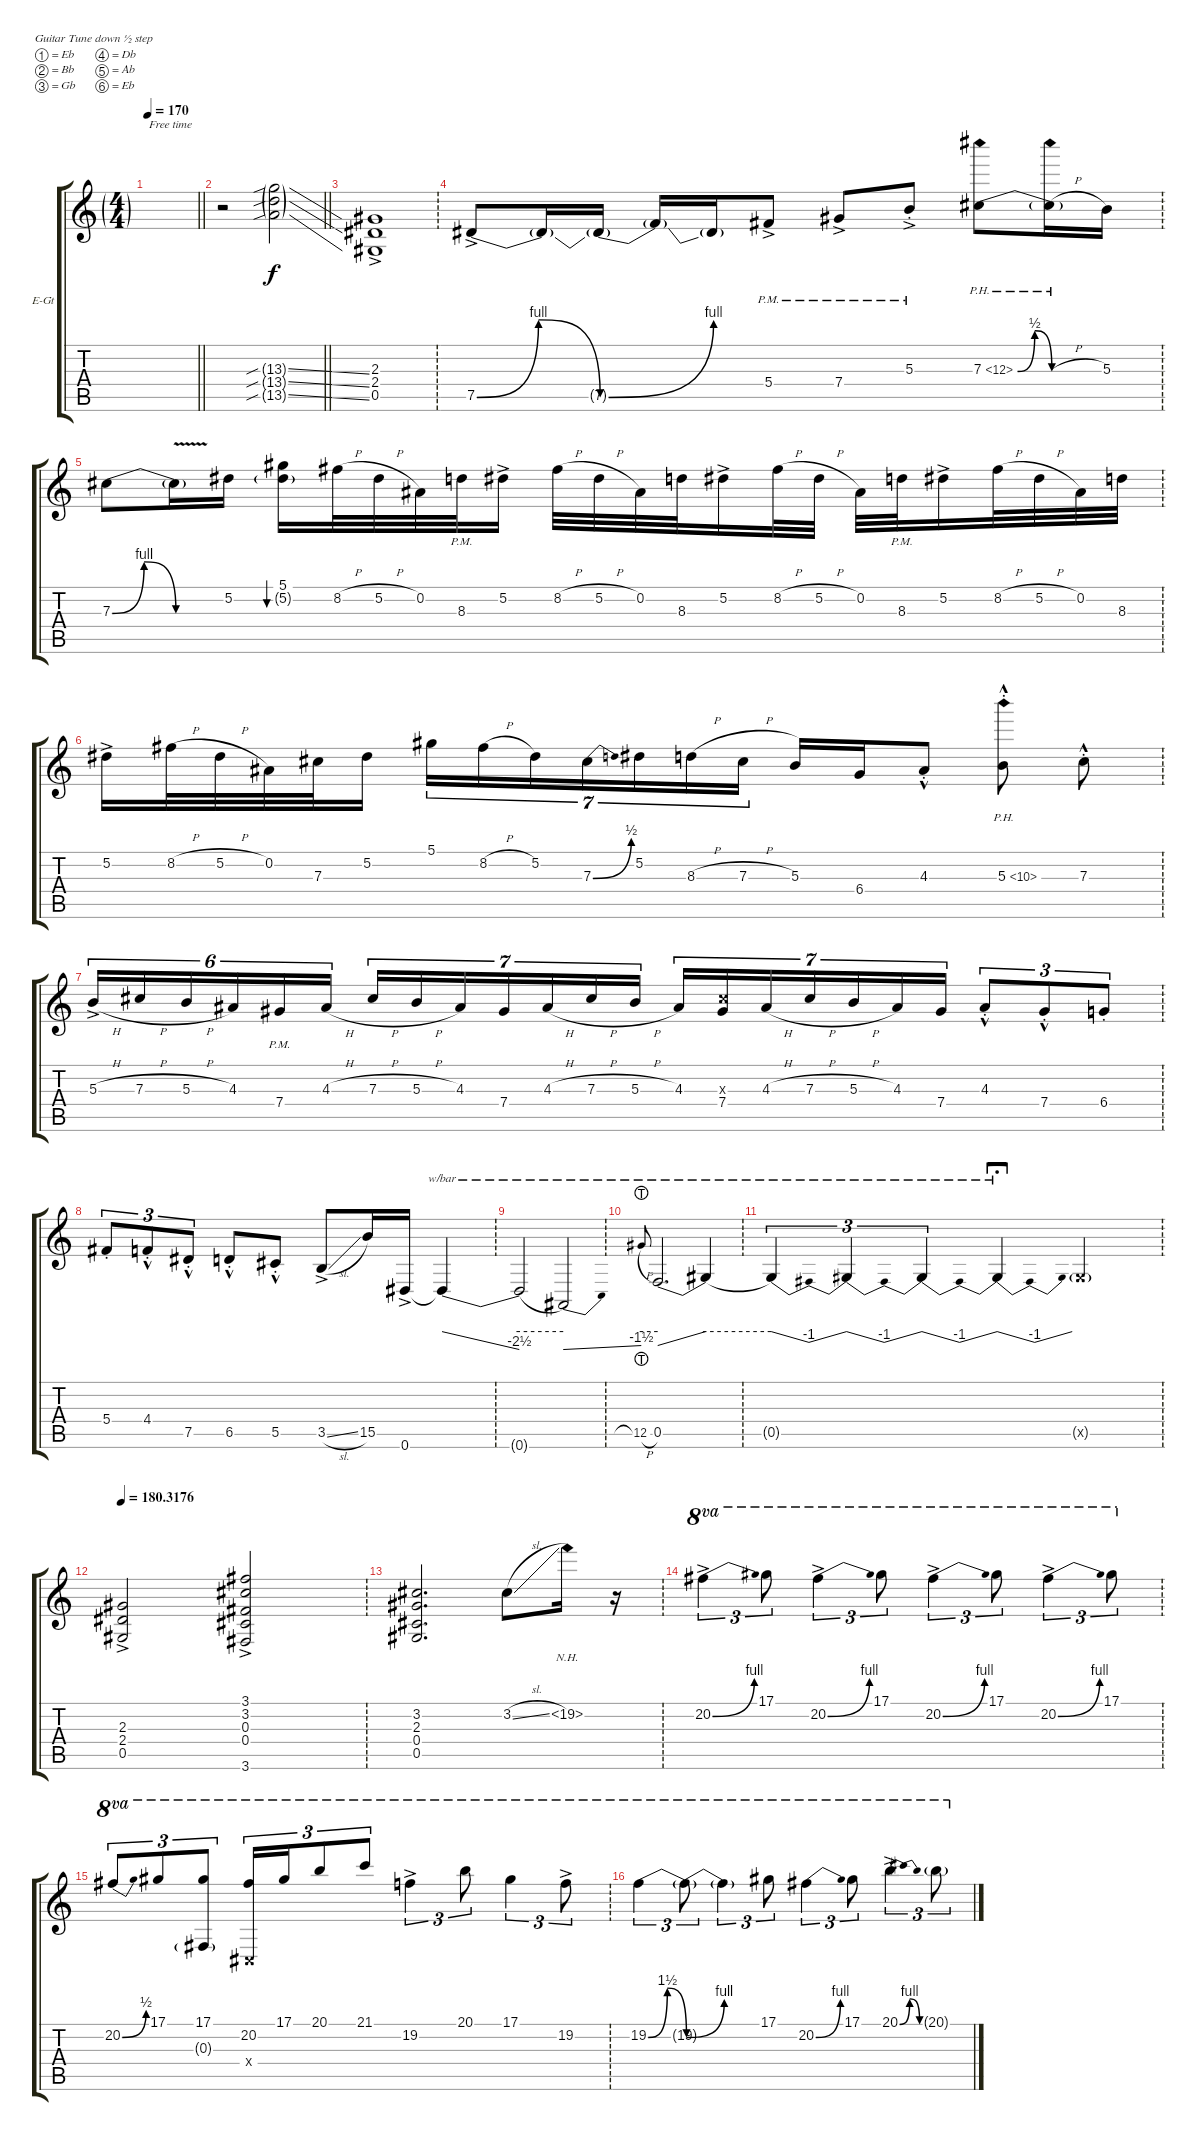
\defaultSystemsLayout 4
\bracketExtendMode groupsimilarinstruments
\firstSystemTrackNameOrientation horizontal
\otherSystemsTrackNameOrientation horizontal
\track ("Electric Guitar" "E-Gt") {instrument electricguitarclean}
\staff {score tabs}
\tuning (Eb4 Bb3 Gb3 Db3 Ab2 Eb2)
\ts (4 4)
\ft
\ac
\tempo 170
\clef g2
\barLineRight lightlight
\ks c
|
\ft
\barLineRight lightlight
r.2 (13.3{sib ss g} 13.4{sib ss g} 13.5{sib ss g}).2 |
\ft
(2.3 2.4 0.5{ac}).1 |
\ft
7.5{be (bendrelease 0 0 10.2 4 20.4 4 30 0) ac}.8 7.5{t}.16 7.5{be (bend 0 0 15 4) t}.16 7.5{t}.16 7.5{be (hold 0 0 60 0) t}.16 5.4{ac pm}.8 7.4{ac pm}.8 5.3{ac pm st}.8 7.3{be (bendrelease 0 0 10.799999999999999 2 20.4 2 30 0) ph 5}.8 7.3{be (hold 0 0 60 0) ph 5 h t}.16 5.3.16 |
\ft
7.3{be (bendrelease 0 0 10.2 4 20.4 4 30 0)}.8 7.3{be (hold 0 0 60 0) v t}.16 5.2.16 (5.1 5.2{g}).16{bu 90} 8.2{h}.32 5.2{h}.32 0.2.32 8.3{pm}.32 5.2{ac}.16 8.2{h}.32 5.2{h}.32 0.2.32 8.3.32 5.2{ac}.16 8.2{h}.32 5.2{h}.32 0.2.32 8.3{pm}.32 5.2{ac}.16 8.2{h}.32 5.2{h}.32 0.2.32 8.3.32 |
\ft
5.2{ac}.16 8.2{h}.32 5.2{h}.32 0.2.32 7.3.32 5.2.16 5.1.16{tu (7 4) beam merge} 8.2{h}.16{tu (7 4) beam merge} 5.2.16{tu (7 4) beam merge} 7.3{be (bend 0 0 15.6 2)}.16{tu (7 4) beam merge} 5.2.16{tu (7 4) beam merge} 8.3{h}.16{tu (7 4) beam merge} 7.3{h}.16{tu (7 4)} 5.3.16{beam merge} 6.4.16 4.3{hac st}.8{beam split} 5.3{ph 5 hac st}.8 7.3{hac st}.8 |
\ft
5.3{h ac}.16{tu (6 4)} 7.3{h}.16{tu (6 4)} 5.3{h}.16{tu (6 4)} 4.3.16{tu (6 4)} 7.4{pm}.16{tu (6 4)} 4.3{h}.16{tu (6 4)} 7.3{h}.16{tu (7 4)} 5.3{h}.16{tu (7 4)} 4.3.16{tu (7 4)} 7.4.16{tu (7 4)} 4.3{h}.16{tu (7 4)} 7.3{h}.16{tu (7 4)} 5.3{h}.16{tu (7 4)} 4.3.16{tu (7 4)} (7.3{x} 7.4).16{tu (7 4)} 4.3{h}.16{tu (7 4)} 7.3{h}.16{tu (7 4)} 5.3{h}.16{tu (7 4)} 4.3.16{tu (7 4)} 7.4.16{tu (7 4)} 4.3{hac st}.8{tu (3 2)} 7.4{hac st}.8{tu (3 2)} 6.4{st}.8{tu (3 2)} |
\ft
5.4{st}.8{tu (3 2)} 4.4{hac st}.8{tu (3 2)} 7.5{hac st}.8{tu (3 2)} 6.5{hac st}.8 5.5{hac st}.8 3.5{sl ac}.8 15.5.16 0.6{ac}.16 0.6{t}.4{tbe (dive default 0 0 45 -10)} |
\ft
0.6{t}.2{tbe (hold default 0 0 60 0)} 0.6{t}.2{tbe (dive default 0 -10 45 -6)} |
\ft
12.5{h lht}.8{tbe (hold default 0 0 60 0) gr onbeat} 0.5.2{d tbe (dive default 0 -6 45 0)} 0.5{t}.4{tbe (hold default 0 0 60 0)} |
\ft
0.5{t}.4{tu (3 2) tbe (dip default 0 0 15 -4 30 0)} 0.5{t}.4{tu (3 2) tbe (dip default 0 0 15 -4 30 0)} 0.5{t}.4{tu (3 2) tbe (dip default 0 0 15 -4 30 0)} 0.5{t}.4{tbe (dip default 0 0 15 -4 30 0) fermata (long 1)} 0.5{g x}.4 |
\ft
\tempo
180.3176 (2.3{ac} 2.4{ac} 0.5{ac}).2 (3.6{ac} 0.4{ac} 0.3{ac} 3.2{ac} 3.1{ac}).2 |
\ft
(3.2 2.3 0.4 0.5).2{d} 3.2{sl}.8 19.2{nh}.16 r.16 |
\ft
20.2{be (bend 0 0 16.8 4) ac}.4{tu (3 2) ot 8va} 17.1.8{tu (3 2) ot 8va} 20.2{be (bend 0 0 16.8 4) ac}.4{tu (3 2) ot 8va} 17.1.8{tu (3 2) ot 8va} 20.2{be (bend 0 0 16.8 4) ac}.4{tu (3 2) ot 8va} 17.1.8{tu (3 2) ot 8va} 20.2{be (bend 0 0 16.8 4) ac}.4{tu (3 2) ot 8va} 17.1.8{tu (3 2) ot 8va} |
\ft
20.2{be (bend 0 0 15.6 2)}.8{tu (3 2) ot 8va} 17.1.8{tu (3 2) ot 8va} (17.1 0.3{g}).8{tu (3 2) ot 8va} (20.2 0.4{x}).16{tu (3 2) ot 8va} 17.1.16{tu (3 2) ot 8va} 20.1.8{tu (3 2) ot 8va} 21.1.8{tu (3 2) ot 8va} 19.2{ac}.4{tu (3 2) ot 8va} 20.1.8{tu (3 2) ot 8va} 17.1.4{tu (3 2) ot 8va} 19.2{ac}.8{tu (3 2) ot 8va} |
\ft
19.2{be (bendrelease 0 0 9 6 20.4 6 30 0)}.4{tu (3 2) ot 8va} 19.2{be (bend 0 0 15 4) t}.8{tu (3 2) ot 8va} 19.2{be (hold 0 0 60 0) t}.4{tu (3 2) ot 8va} 17.1.8{tu (3 2) ot 8va} 20.2{be (bend 0 0 15 4)}.4{tu (3 2) ot 8va} 17.1.8{tu (3 2) ot 8va} 20.1{be (bendrelease 0 0 10.2 4 20.4 4 30 0) ac}.4{tu (3 2) ot 8va} 20.1{h g}.8{tu (3 2) ot 8va}
